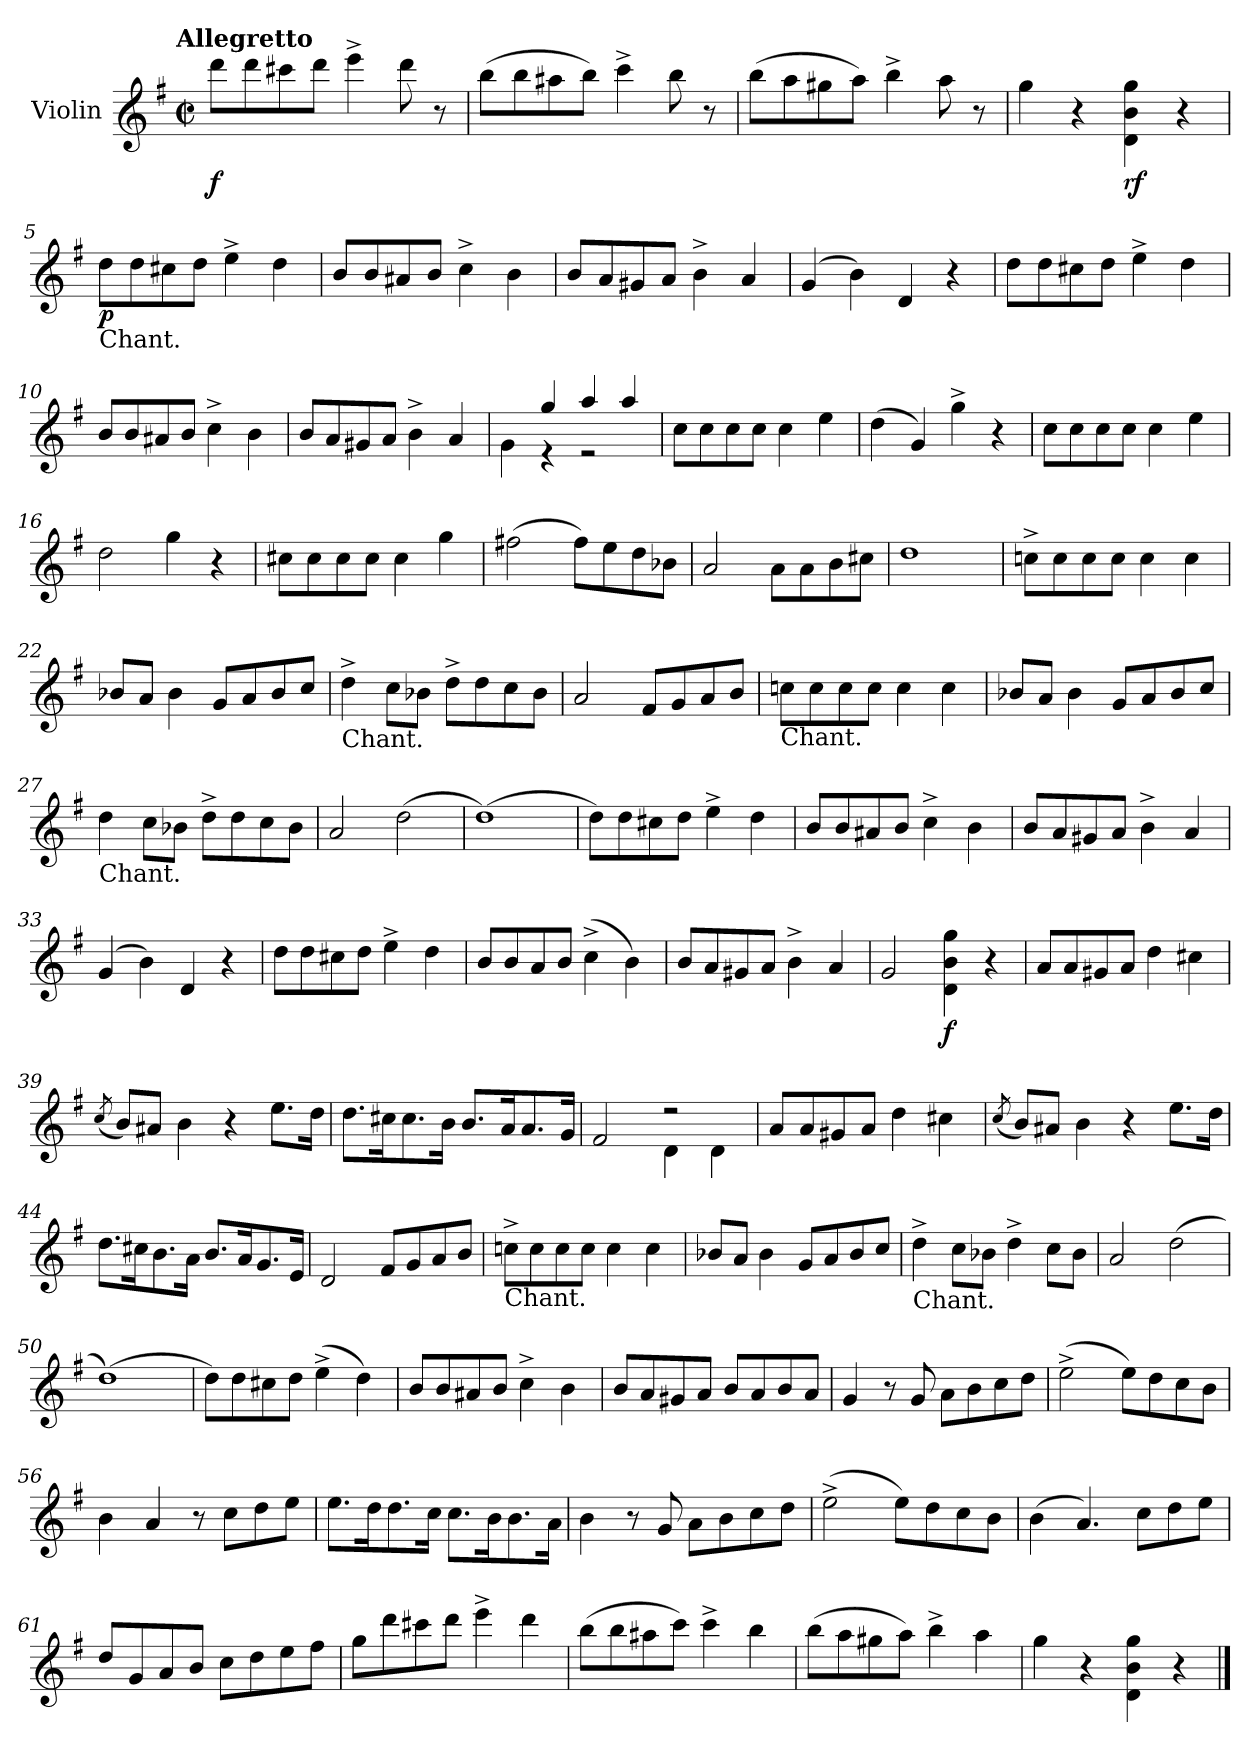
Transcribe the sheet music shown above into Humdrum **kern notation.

**kern	**dynam
*part1	*part1
*staff1	*staff1
*I"Violin	*
*I'Vln.	*
*clefG2	*
*k[f#]	*
!!LO:TX:omd:t=Allegretto
*M2/2	*
*met(c|)	*
*MM116	*
=1	=1
!	!LO:DY:b
8ddd\L	f
8ddd\	.
8ccc#X\	.
8ddd\J	.
4eee^\	.
8ddd\	.
8r	.
=2	=2
(>8bb\L	.
8bb\	.
8aa#X\	.
8bb\J)	.
4ccc^\	.
8bb\	.
8r	.
=3	=3
(>8bb\L	.
8aa\	.
8gg#X\	.
8aa\J)	.
4bb^\	.
8aa\	.
8r	.
=4	=4
4gg\	.
4r	.
!	!LO:DY:b
4d\ 4b\ 4gg\	rf
4r	.
!!LO:LB:g=z
=5	=5
!LO:TX:b:t=Chant.	!
!	!LO:DY:b
8dd\L	p
8dd\	.
8cc#X\	.
8dd\J	.
4ee^\	.
4dd\	.
!!LO:LB:g=z
=6	=6
8b/L	.
8b/	.
8a#X/	.
8b/J	.
4cc^\	.
4b\	.
=7	=7
8b/L	.
8a/	.
8g#X/	.
8a/J	.
4b^\	.
4a/	.
=8	=8
(>4g/	.
4b\)	.
4d/	.
4r	.
=9	=9
8dd\L	.
8dd\	.
8cc#X\	.
8dd\J	.
4ee^\	.
4dd\	.
=10	=10
8b/L	.
8b/	.
8a#X/	.
8b/J	.
4cc^\	.
4b\	.
!!LO:LB:g=z
=11	=11
8b/L	.
8a/	.
8g#X/	.
8a/J	.
4b^\	.
4a/	.
=12	=12
*^	*
4ryy	4g\	.
4gg/	4r	.
4aa/	2r	.
4aa/	.	.
*v	*v	*
=13	=13
8cc\L	.
8cc\	.
8cc\	.
8cc\J	.
4cc\	.
4ee\	.
=14	=14
(>4dd\	.
4g/)	.
4gg^\	.
4r	.
=15	=15
8cc\L	.
8cc\	.
8cc\	.
8cc\J	.
4cc\	.
4ee\	.
=16	=16
2dd\	.
4gg\	.
4r	.
!!LO:LB:g=z
=17	=17
8cc#X\L	.
8cc#\	.
8cc#\	.
8cc#\J	.
4cc#\	.
4gg\	.
=18	=18
(>2ff#X\	.
8ff#\L)	.
8ee\	.
8dd\	.
8b-X\J	.
=19	=19
2a/	.
8a\L	.
8a\	.
8b\	.
8cc#X\J	.
=20	=20
1dd	.
=21	=21
8ccn^\L	.
8cc\	.
8cc\	.
8cc\J	.
4cc\	.
4cc\	.
=22	=22
8b-X/L	.
8a/J	.
4b-\	.
8g/L	.
8a/	.
8b-/	.
8cc/J	.
!!LO:LB:g=z
=23	=23
!LO:TX:b:t=Chant.	!
4dd^\	.
8cc\L	.
8b-X\J	.
8dd^\L	.
8dd\	.
8cc\	.
8b-\J	.
=24	=24
2a/	.
8f#/L	.
8g/	.
8a/	.
8b/J	.
=25	=25
!LO:TX:b:t=Chant.	!
8ccn\L	.
8cc\	.
8cc\	.
8cc\J	.
4cc\	.
4cc\	.
=26	=26
8b-X/L	.
8a/J	.
4b-\	.
8g/L	.
8a/	.
8b-/	.
8cc/J	.
=27	=27
!LO:TX:b:t=Chant.	!
4dd\	.
8cc\L	.
8b-X\J	.
8dd^\L	.
8dd\	.
8cc\	.
8b-\J	.
!!LO:LB:g=z
=28	=28
2a/	.
(>2dd\	.
=29	=29
(>1dd)	.
=30	=30
8dd\L)	.
8dd\	.
8cc#X\	.
8dd\J	.
4ee^\	.
4dd\	.
=31	=31
8b/L	.
8b/	.
8a#X/	.
8b/J	.
4cc^\	.
4b\	.
=32	=32
8b/L	.
8a/	.
8g#X/	.
8a/J	.
4b^\	.
4a/	.
=33	=33
(>4g/	.
4b\)	.
4d/	.
4r	.
!!LO:LB:g=z
=34	=34
8dd\L	.
8dd\	.
8cc#X\	.
8dd\J	.
4ee^\	.
4dd\	.
=35	=35
8b/L	.
8b/	.
8a/	.
8b/J	.
(>4cc^\	.
4b\)	.
=36	=36
8b/L	.
8a/	.
8g#X/	.
8a/J	.
4b^\	.
4a/	.
=37	=37
2g/	.
!	!LO:DY:b
4d\ 4b\ 4gg\	f
4r	.
=38	=38
8a/L	.
8a/	.
8g#X/	.
8a/J	.
4dd\	.
4cc#X\	.
!!LO:LB:g=z
=39	=39
(<8qcc/	.
8b/L)	.
8a#X/J	.
4b\	.
4r	.
8.ee\L	.
16dd\Jk	.
=40	=40
8.dd\L	.
16cc#X\k	.
8.cc#\	.
16b\Jk	.
8.b/L	.
16a/k	.
8.a/	.
16g/Jk	.
=41	=41
*^	*
2f#/	2ryy	.
2r	4d\	.
.	4d\	.
*v	*v	*
=42	=42
8a/L	.
8a/	.
8g#X/	.
8a/J	.
4dd\	.
4cc#X\	.
!!LO:LB:g=z
=43	=43
(<8qcc/	.
8b/L)	.
8a#X/J	.
4b\	.
4r	.
8.ee\L	.
16dd\Jk	.
=44	=44
8.dd\L	.
16cc#X\k	.
8.b\	.
16a\Jk	.
8.b/L	.
16a/k	.
8.g/	.
16e/Jk	.
=45	=45
2d/	.
8f#/L	.
8g/	.
8a/	.
8b/J	.
=46	=46
!LO:TX:b:t=Chant.	!
8ccn^\L	.
8cc\	.
8cc\	.
8cc\J	.
4cc\	.
4cc\	.
!!LO:PB:g=z
=47	=47
8b-X/L	.
8a/J	.
4b-\	.
8g/L	.
8a/	.
8b-/	.
8cc/J	.
=48	=48
!LO:TX:b:t=Chant.	!
4dd^\	.
8cc\L	.
8b-X\J	.
4dd^\	.
8cc\L	.
8b-\J	.
=49	=49
2a/	.
(>2dd\	.
=50	=50
(>1dd)	.
=51	=51
8dd\L)	.
8dd\	.
8cc#X\	.
8dd\J	.
(>4ee^\	.
4dd\)	.
=52	=52
8b/L	.
8b/	.
8a#X/	.
8b/J	.
4cc^\	.
4b\	.
!!LO:PB:g=z
=53	=53
8b/L	.
8a/	.
8g#X/	.
8a/J	.
8b/L	.
8a/	.
8b/	.
8a/J	.
=54	=54
4g/	.
8r	.
8g/	.
8a\L	.
8b\	.
8cc\	.
8dd\J	.
=55	=55
(>2ee^\	.
8ee\L)	.
8dd\	.
8cc\	.
8b\J	.
=56	=56
4b\	.
4a/	.
8r	.
8cc\L	.
8dd\	.
8ee\J	.
!!LO:LB:g=z
=57	=57
8.ee\L	.
16dd\k	.
8.dd\	.
16cc\Jk	.
8.cc\L	.
16b\k	.
8.b\	.
16a\Jk	.
=58	=58
4b\	.
8r	.
8g/	.
8a\L	.
8b\	.
8cc\	.
8dd\J	.
=59	=59
(>2ee^\	.
8ee\L)	.
8dd\	.
8cc\	.
8b\J	.
=60	=60
(>4b\	.
4.a/)	.
8cc\L	.
8dd\	.
8ee\J	.
!!LO:LB:g=z
=61	=61
8dd/L	.
8g/	.
8a/	.
8b/J	.
8cc\L	.
8dd\	.
8ee\	.
8ff#\J	.
=62	=62
8gg\L	.
8ddd\	.
8ccc#X\	.
8ddd\J	.
4eee^\	.
4ddd\	.
=63	=63
(>8bb\L	.
8bb\	.
8aa#X\	.
8ccc\J)	.
4ccc^\	.
4bb\	.
=64	=64
(>8bb\L	.
8aa\	.
8gg#X\	.
8aa\J)	.
4bb^\	.
4aa\	.
=65	=65
4gg\	.
4r	.
4d\ 4b\ 4gg\	.
4r	.
==	==
*-	*-
